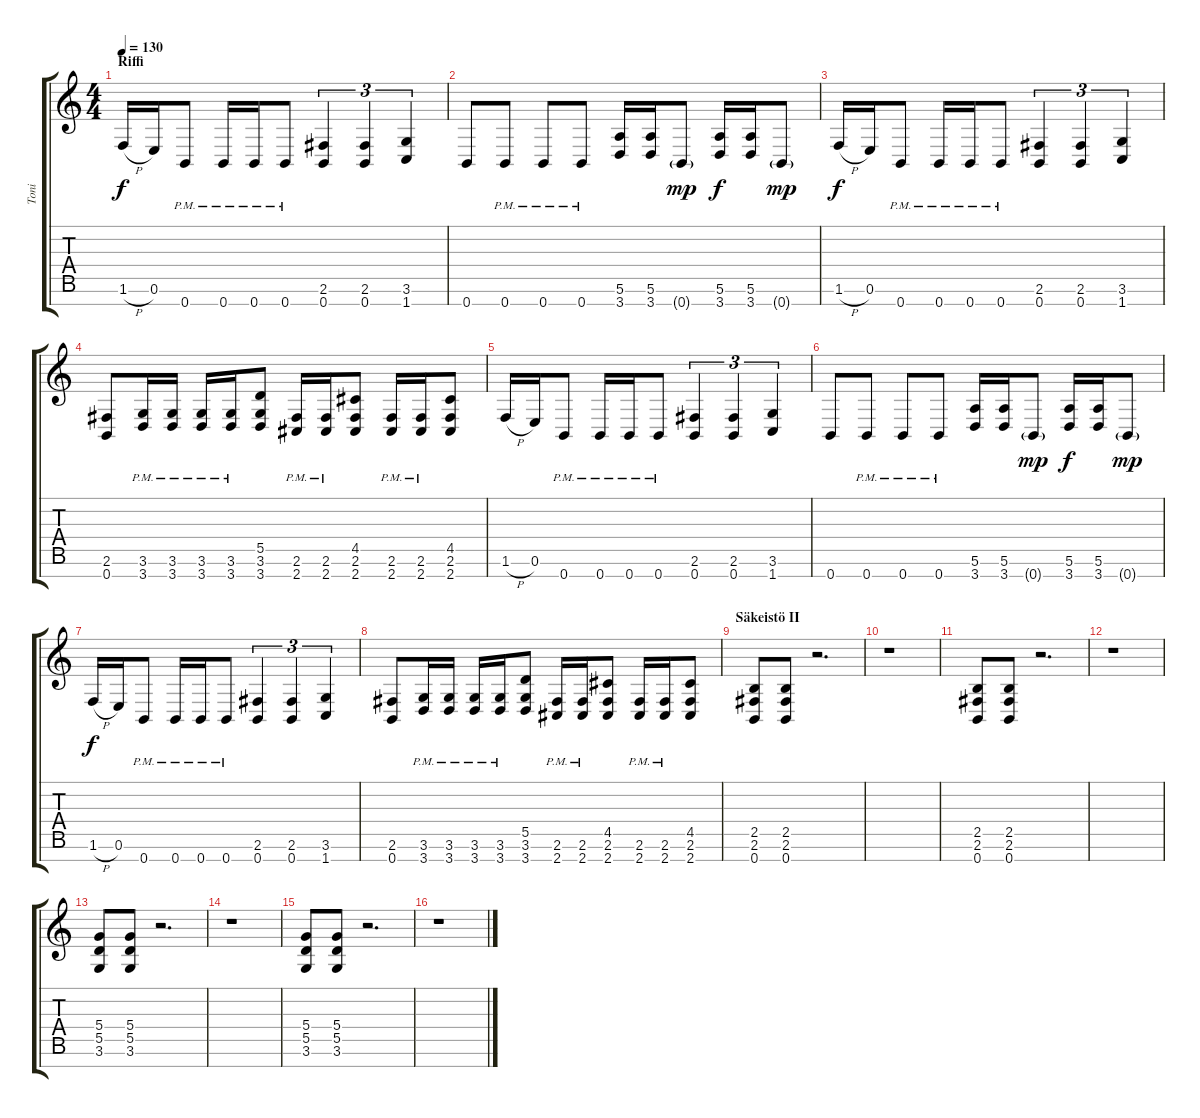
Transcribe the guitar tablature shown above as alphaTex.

\track ("Toni" "Toni") {instrument distortionguitar}
\staff {score tabs}
\tuning (E4 B3 G3 D3 A2 E2 B1) {hide}
\ts (4 4)
\section ("" "Riffi")
\tempo 130
\clef g2
\ks c
1.6{h}.16{dy f} 0.6.16 0.7{pm}.8 0.7{pm}.16 0.7{pm}.16 0.7{pm}.8 (2.6 0.7).4{tu (3 2)} (2.6 0.7).4{tu (3 2)} (3.6 1.7).4{tu (3 2)} |
0.7.8 0.7{pm}.8 0.7{pm}.8 0.7{pm}.8 (5.6 3.7).16 (5.6 3.7).16 0.7{g}.8{dy mp} (5.6 3.7).16{dy f} (5.6 3.7).16 0.7{g}.8{dy mp} |
1.6{h}.16{dy f} 0.6.16 0.7{pm}.8 0.7{pm}.16 0.7{pm}.16 0.7{pm}.8 (2.6 0.7).4{tu (3 2)} (2.6 0.7).4{tu (3 2)} (3.6 1.7).4{tu (3 2)} |
(2.6 0.7).8 (3.6{pm} 3.7{pm}).16 (3.6{pm} 3.7{pm}).16 (3.6{pm} 3.7{pm}).16 (3.6{pm} 3.7{pm}).16 (5.5 3.6 3.7).8 (2.6{pm} 2.7{pm}).16 (2.6{pm} 2.7{pm}).16 (4.5 2.6 2.7).8 (2.6{pm} 2.7{pm}).16 (2.6{pm} 2.7{pm}).16 (4.5 2.6 2.7).8 |
1.6{h}.16 0.6.16 0.7{pm}.8 0.7{pm}.16 0.7{pm}.16 0.7{pm}.8 (2.6 0.7).4{tu (3 2)} (2.6 0.7).4{tu (3 2)} (3.6 1.7).4{tu (3 2)} |
0.7.8 0.7{pm}.8 0.7{pm}.8 0.7{pm}.8 (5.6 3.7).16 (5.6 3.7).16 0.7{g}.8{dy mp} (5.6 3.7).16{dy f} (5.6 3.7).16 0.7{g}.8{dy mp} |
1.6{h}.16{dy f} 0.6.16 0.7{pm}.8 0.7{pm}.16 0.7{pm}.16 0.7{pm}.8 (2.6 0.7).4{tu (3 2)} (2.6 0.7).4{tu (3 2)} (3.6 1.7).4{tu (3 2)} |
(2.6 0.7).8 (3.6{pm} 3.7{pm}).16 (3.6{pm} 3.7{pm}).16 (3.6{pm} 3.7{pm}).16 (3.6{pm} 3.7{pm}).16 (5.5 3.6 3.7).8 (2.6{pm} 2.7{pm}).16 (2.6{pm} 2.7{pm}).16 (4.5 2.6 2.7).8 (2.6{pm} 2.7{pm}).16 (2.6{pm} 2.7{pm}).16 (4.5 2.6 2.7).8 |
\section ("" "Säkeistö II")
(2.5 2.6 0.7).8 (2.5 2.6 0.7).8 r.2{d} |
r.1 |
(2.5 2.6 0.7).8 (2.5 2.6 0.7).8 r.2{d} |
r.1 |
(5.4 5.5 3.6).8 (5.4 5.5 3.6).8 r.2{d} |
r.1 |
(5.4 5.5 3.6).8 (5.4 5.5 3.6).8 r.2{d} |
r.1
